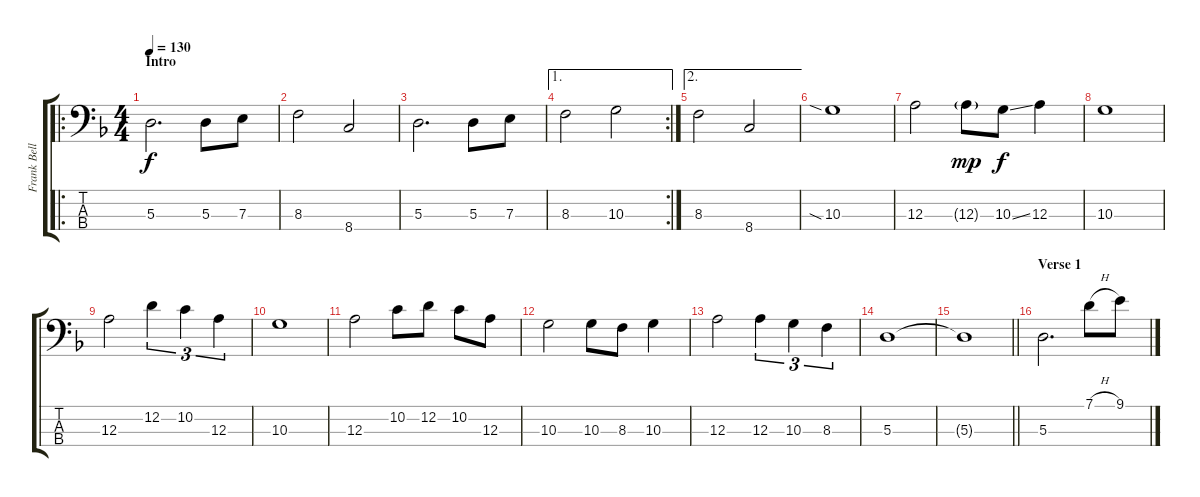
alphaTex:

\track ("Frank Bello" "Frank Bell") {instrument electricbassfinger}
\staff {score tabs}
\tuning (G2 D2 A1 E1) {hide}
\ro
\ts (4 4)
\section ("" "Intro")
\tempo 130
\clef f4
\ks f
5.3.2{d dy f instrument electricbassfinger} 5.3.8 7.3.8 |
8.3.2 8.4.2 |
5.3.2{d} 5.3.8 7.3.8 |
\ae 1
\rc 2
8.3.2 10.3.2 |
\ae 2
8.3.2 8.4.2 |
10.3{sia}.1 |
12.3.2 12.3{g}.8{dy mp} 10.3{ss}.8{dy f} 12.3.4 |
10.3.1 |
12.3.2 12.2.4{tu (3 2)} 10.2.4{tu (3 2)} 12.3.4{tu (3 2)} |
10.3.1 |
12.3.2 10.2.8 12.2.8 10.2.8 12.3.8 |
10.3.2 10.3.8 8.3.8 10.3.4 |
12.3.2 12.3.4{tu (3 2)} 10.3.4{tu (3 2)} 8.3.4{tu (3 2)} |
5.3.1 |
\barLineRight lightlight
5.3{t}.1 |
\section ("" "Verse 1")
5.3.2{d} 7.1{h}.8 9.1{ss}.8
